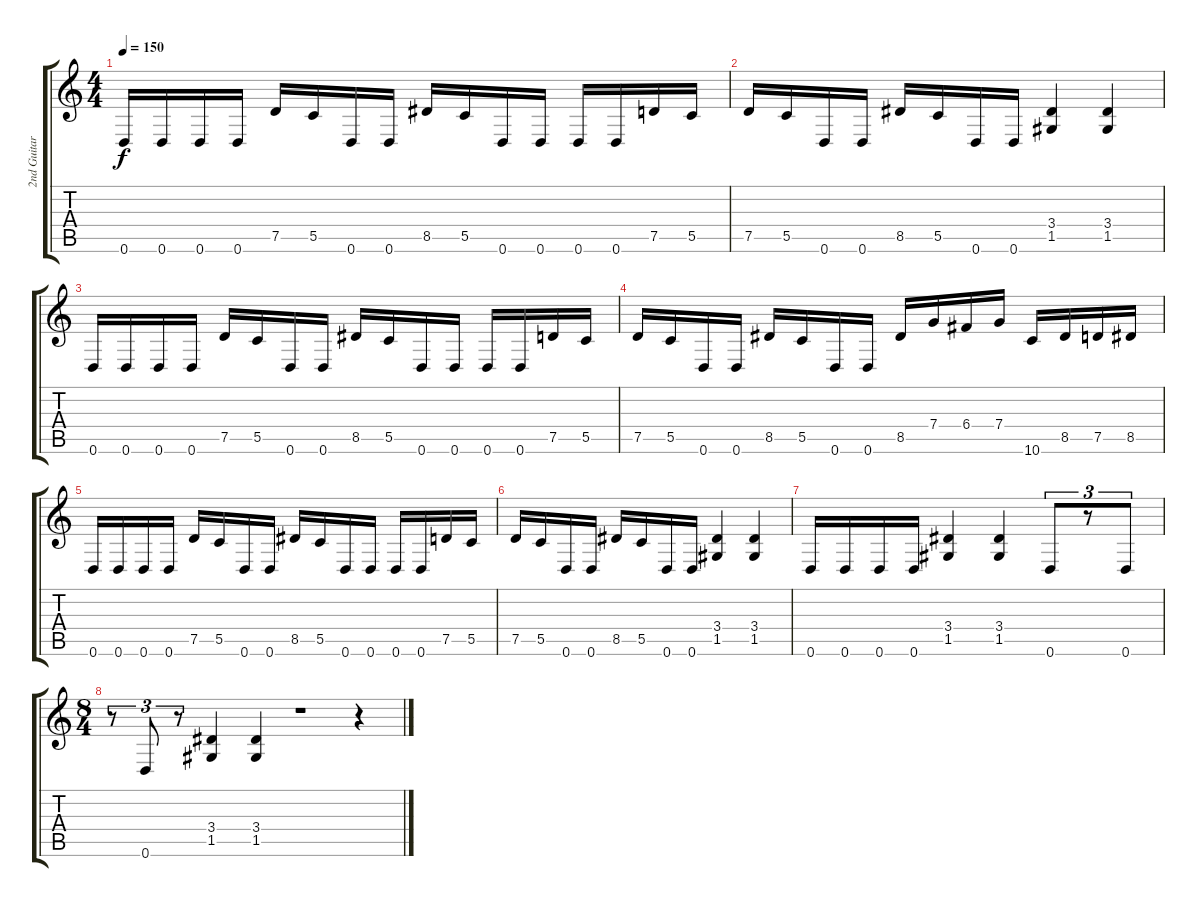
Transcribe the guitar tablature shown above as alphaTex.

\track ("2nd Guitar" "2nd Guitar") {instrument distortionguitar}
\staff {score tabs}
\tuning (D4 A3 F3 C3 G2 D2) {hide}
\ts (4 4)
\tempo 150
\clef g2
\ks c
0.6.16{dy f} 0.6.16 0.6.16 0.6.16 7.5.16 5.5.16 0.6.16 0.6.16 8.5.16 5.5.16 0.6.16 0.6.16 0.6.16 0.6.16 7.5.16 5.5.16 |
7.5.16 5.5.16 0.6.16 0.6.16 8.5.16 5.5.16 0.6.16 0.6.16 (3.4 1.5).4 (3.4 1.5).4 |
0.6.16 0.6.16 0.6.16 0.6.16 7.5.16 5.5.16 0.6.16 0.6.16 8.5.16 5.5.16 0.6.16 0.6.16 0.6.16 0.6.16 7.5.16 5.5.16 |
7.5.16 5.5.16 0.6.16 0.6.16 8.5.16 5.5.16 0.6.16 0.6.16 8.5.16 7.4.16 6.4.16 7.4.16 10.6.16 8.5.16 7.5.16 8.5.16 |
0.6.16 0.6.16 0.6.16 0.6.16 7.5.16 5.5.16 0.6.16 0.6.16 8.5.16 5.5.16 0.6.16 0.6.16 0.6.16 0.6.16 7.5.16 5.5.16 |
7.5.16 5.5.16 0.6.16 0.6.16 8.5.16 5.5.16 0.6.16 0.6.16 (3.4 1.5).4 (3.4 1.5).4 |
0.6.16 0.6.16 0.6.16 0.6.16 (3.4 1.5).4 (3.4 1.5).4 0.6.8{tu (3 2)} r.8{tu (3 2)} 0.6.8{tu (3 2)} |
\ts (8 4)
r.8{tu (3 2)} 0.6.8{tu (3 2)} r.8{tu (3 2)} (3.4 1.5).4 (3.4 1.5).4 r.1 r.4
